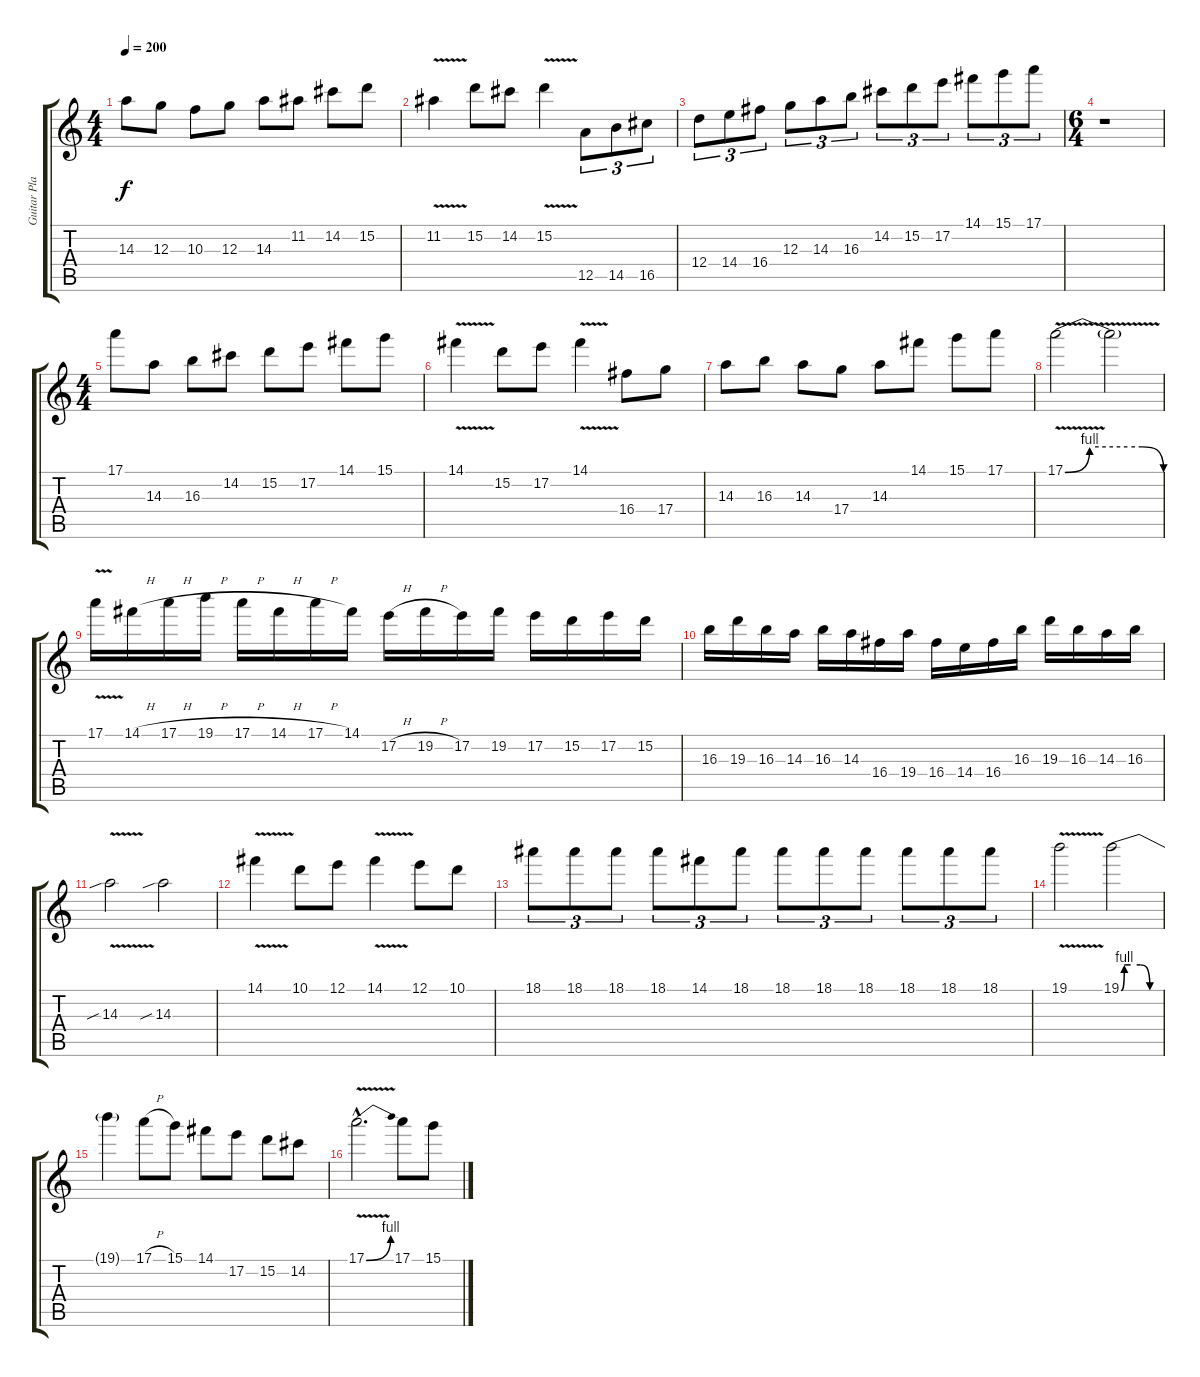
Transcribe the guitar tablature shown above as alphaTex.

\track ("Guitar Player" "Guitar Pla") {instrument distortionguitar}
\staff {score tabs}
\tuning (E4 B3 G3 D3 A2 E2) {hide}
\ts (4 4)
\tempo 200
\clef g2
\ks c
14.3.8{dy f} 12.3.8 10.3.8 12.3.8 14.3.8 11.2.8 14.2.8 15.2.8 |
11.2{v}.4 15.2.8 14.2.8 15.2{v}.4 12.5.8{tu (3 2)} 14.5.8{tu (3 2)} 16.5.8{tu (3 2)} |
12.4.8{tu (3 2)} 14.4.8{tu (3 2)} 16.4.8{tu (3 2)} 12.3.8{tu (3 2)} 14.3.8{tu (3 2)} 16.3.8{tu (3 2)} 14.2.8{tu (3 2)} 15.2.8{tu (3 2)} 17.2.8{tu (3 2)} 14.1.8{tu (3 2)} 15.1.8{tu (3 2)} 17.1.8{tu (3 2)} |
\ts (6 4)
r.1 |
\ts (4 4)
17.1.8 14.3.8 16.3.8 14.2.8 15.2.8 17.2.8 14.1.8 15.1.8 |
14.1{v}.4 15.2.8 17.2.8 14.1{v}.4 16.4.8 17.4.8 |
14.3.8 16.3.8 14.3.8 17.4.8 14.3.8 14.1.8 15.1.8 17.1.8 |
17.1{be (custom 0 0 15 4 38 4 47 4 60 0) v}.2 17.1{t}.2 |
17.1{v}.16 14.1{h}.16 17.1{h}.16 19.1{h}.16 17.1{h}.16 14.1{h}.16 17.1{h}.16 14.1.16 17.2{h}.16 19.2{h}.16 17.2.16 19.2.16 17.2.16 15.2.16 17.2.16 15.2.16 |
16.3.16 19.3.16 16.3.16 14.3.16 16.3.16 14.3.16 16.4.16 19.4.16 16.4.16 14.4.16 16.4.16 16.3.16 19.3.16 16.3.16 14.3.16 16.3.16 |
14.3{v sib}.2 14.3{sib}.2 |
14.1{v}.4 10.1.8 12.1.8 14.1{v}.4 12.1.8 10.1.8 |
18.1.8{tu (3 2)} 18.1.8{tu (3 2)} 18.1.8{tu (3 2)} 18.1.8{tu (3 2)} 14.1.8{tu (3 2)} 18.1.8{tu (3 2)} 18.1.8{tu (3 2)} 18.1.8{tu (3 2)} 18.1.8{tu (3 2)} 18.1.8{tu (3 2)} 18.1.8{tu (3 2)} 18.1.8{tu (3 2)} |
19.1{v}.2 19.1{be (custom 0 0 5 4 15 4 30 4 45 0 60 0)}.2 |
19.1{t}.4 17.1{h}.8 15.1.8 14.1.8 17.2.8 15.2.8 14.2.8 |
17.1{be (bend 0 0 60 4) v hac}.2{d} 17.1.8 15.1.8
